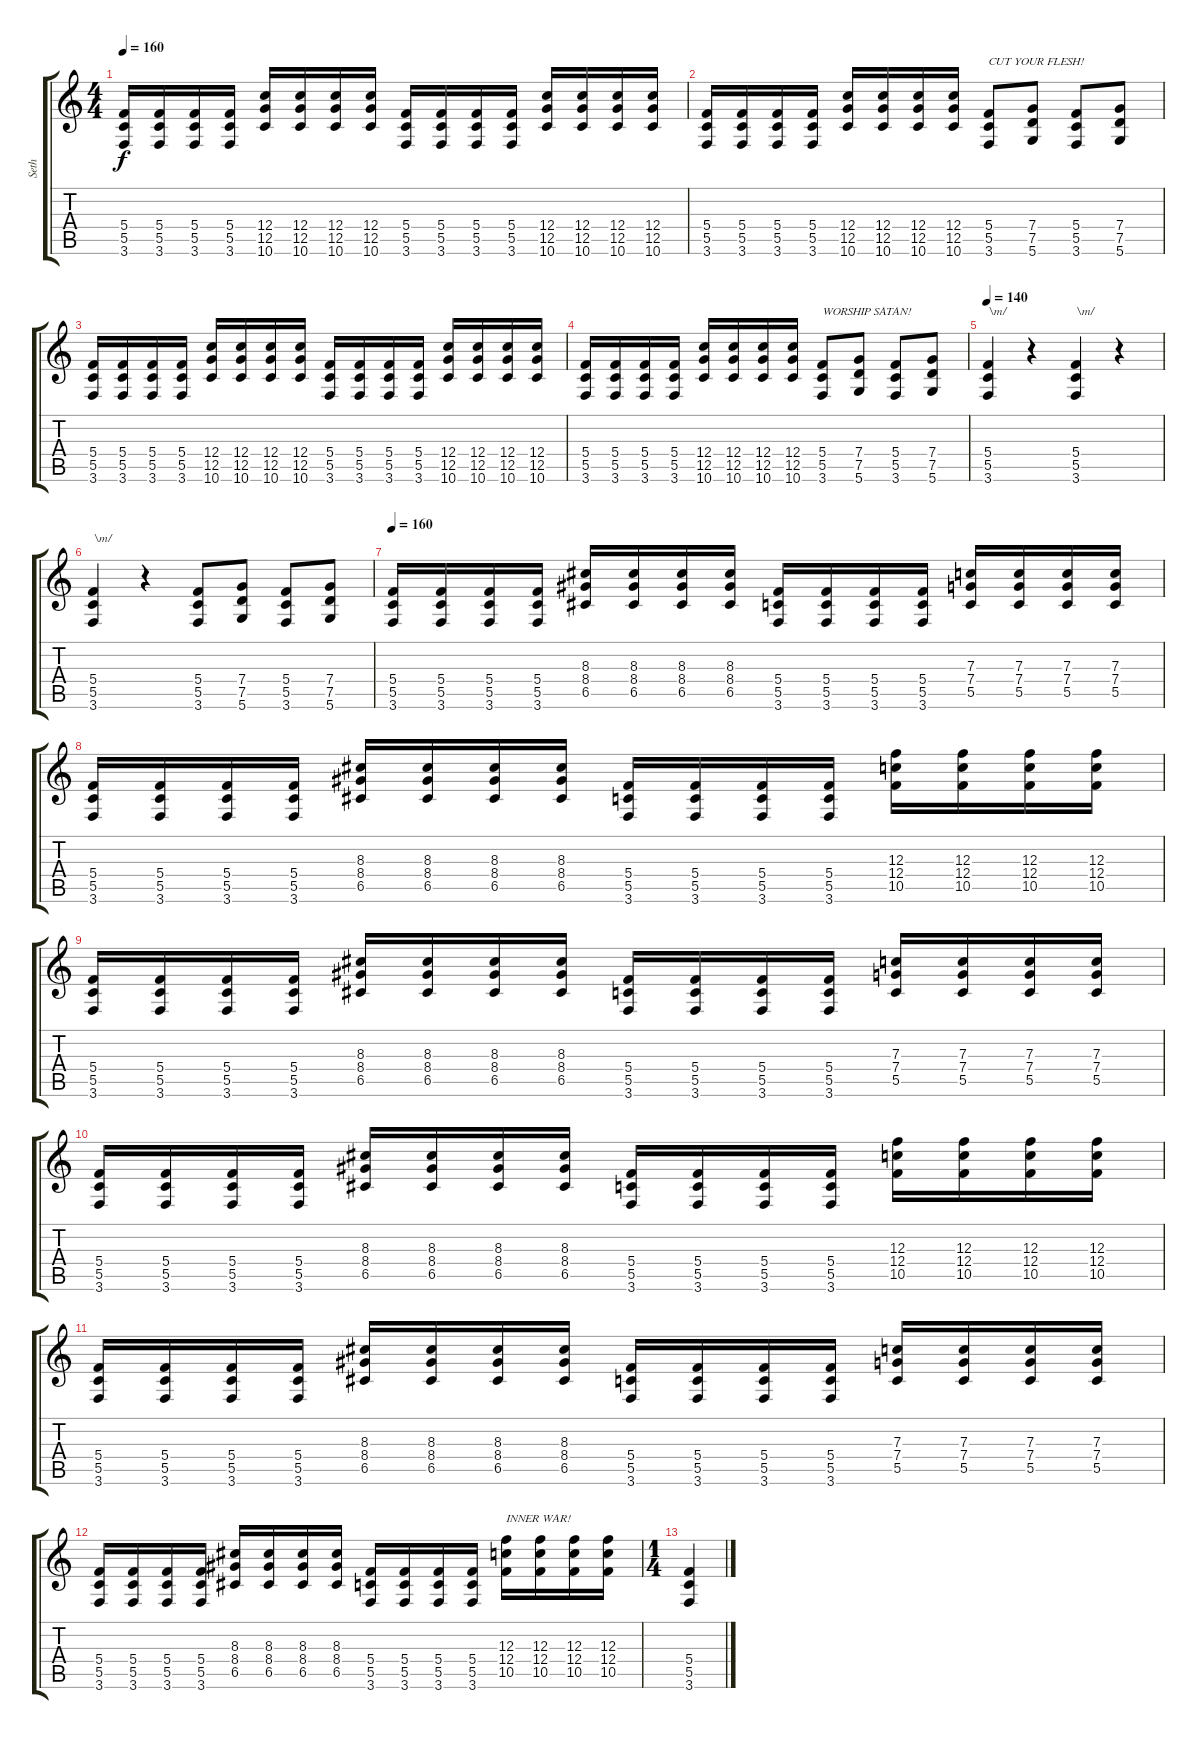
\track ("Seth" "Seth") {instrument distortionguitar}
\staff {score tabs}
\tuning (D4 A3 F3 C3 G2 D2) {hide}
\ts (4 4)
\tempo 160
\clef g2
\ks c
(5.4 5.5 3.6).16{dy f} (5.4 5.5 3.6).16 (5.4 5.5 3.6).16 (5.4 5.5 3.6).16 (12.4 12.5 10.6).16 (12.4 12.5 10.6).16 (12.4 12.5 10.6).16 (12.4 12.5 10.6).16 (5.4 5.5 3.6).16 (5.4 5.5 3.6).16 (5.4 5.5 3.6).16 (5.4 5.5 3.6).16 (12.4 12.5 10.6).16 (12.4 12.5 10.6).16 (12.4 12.5 10.6).16 (12.4 12.5 10.6).16 |
(5.4 5.5 3.6).16 (5.4 5.5 3.6).16 (5.4 5.5 3.6).16 (5.4 5.5 3.6).16 (12.4 12.5 10.6).16 (12.4 12.5 10.6).16 (12.4 12.5 10.6).16 (12.4 12.5 10.6).16 (5.4 5.5 3.6).8{txt "CUT YOUR FLESH!"} (7.4 7.5 5.6).8 (5.4 5.5 3.6).8 (7.4 7.5 5.6).8 |
(5.4 5.5 3.6).16 (5.4 5.5 3.6).16 (5.4 5.5 3.6).16 (5.4 5.5 3.6).16 (12.4 12.5 10.6).16 (12.4 12.5 10.6).16 (12.4 12.5 10.6).16 (12.4 12.5 10.6).16 (5.4 5.5 3.6).16 (5.4 5.5 3.6).16 (5.4 5.5 3.6).16 (5.4 5.5 3.6).16 (12.4 12.5 10.6).16 (12.4 12.5 10.6).16 (12.4 12.5 10.6).16 (12.4 12.5 10.6).16 |
(5.4 5.5 3.6).16 (5.4 5.5 3.6).16 (5.4 5.5 3.6).16 (5.4 5.5 3.6).16 (12.4 12.5 10.6).16 (12.4 12.5 10.6).16 (12.4 12.5 10.6).16 (12.4 12.5 10.6).16 (5.4 5.5 3.6).8{txt "WORSHIP SATAN!"} (7.4 7.5 5.6).8 (5.4 5.5 3.6).8 (7.4 7.5 5.6).8 |
\tempo 140
(5.4 5.5 3.6).4{txt "\\m/"} r.4 (5.4 5.5 3.6).4{txt "\\m/"} r.4 |
(5.4 5.5 3.6).4{txt "\\m/"} r.4 (5.4 5.5 3.6).8 (7.4 7.5 5.6).8 (5.4 5.5 3.6).8 (7.4 7.5 5.6).8 |
\tempo 160
(5.4 5.5 3.6).16 (5.4 5.5 3.6).16 (5.4 5.5 3.6).16 (5.4 5.5 3.6).16 (8.3 8.4 6.5).16 (8.3 8.4 6.5).16 (8.3 8.4 6.5).16 (8.3 8.4 6.5).16 (5.4 5.5 3.6).16 (5.4 5.5 3.6).16 (5.4 5.5 3.6).16 (5.4 5.5 3.6).16 (7.3 7.4 5.5).16 (7.3 7.4 5.5).16 (7.3 7.4 5.5).16 (7.3 7.4 5.5).16 |
(5.4 5.5 3.6).16 (5.4 5.5 3.6).16 (5.4 5.5 3.6).16 (5.4 5.5 3.6).16 (8.3 8.4 6.5).16 (8.3 8.4 6.5).16 (8.3 8.4 6.5).16 (8.3 8.4 6.5).16 (5.4 5.5 3.6).16 (5.4 5.5 3.6).16 (5.4 5.5 3.6).16 (5.4 5.5 3.6).16 (12.3 12.4 10.5).16 (12.3 12.4 10.5).16 (12.3 12.4 10.5).16 (12.3 12.4 10.5).16 |
(5.4 5.5 3.6).16 (5.4 5.5 3.6).16 (5.4 5.5 3.6).16 (5.4 5.5 3.6).16 (8.3 8.4 6.5).16 (8.3 8.4 6.5).16 (8.3 8.4 6.5).16 (8.3 8.4 6.5).16 (5.4 5.5 3.6).16 (5.4 5.5 3.6).16 (5.4 5.5 3.6).16 (5.4 5.5 3.6).16 (7.3 7.4 5.5).16 (7.3 7.4 5.5).16 (7.3 7.4 5.5).16 (7.3 7.4 5.5).16 |
(5.4 5.5 3.6).16 (5.4 5.5 3.6).16 (5.4 5.5 3.6).16 (5.4 5.5 3.6).16 (8.3 8.4 6.5).16 (8.3 8.4 6.5).16 (8.3 8.4 6.5).16 (8.3 8.4 6.5).16 (5.4 5.5 3.6).16 (5.4 5.5 3.6).16 (5.4 5.5 3.6).16 (5.4 5.5 3.6).16 (12.3 12.4 10.5).16 (12.3 12.4 10.5).16 (12.3 12.4 10.5).16 (12.3 12.4 10.5).16 |
(5.4 5.5 3.6).16 (5.4 5.5 3.6).16 (5.4 5.5 3.6).16 (5.4 5.5 3.6).16 (8.3 8.4 6.5).16 (8.3 8.4 6.5).16 (8.3 8.4 6.5).16 (8.3 8.4 6.5).16 (5.4 5.5 3.6).16 (5.4 5.5 3.6).16 (5.4 5.5 3.6).16 (5.4 5.5 3.6).16 (7.3 7.4 5.5).16 (7.3 7.4 5.5).16 (7.3 7.4 5.5).16 (7.3 7.4 5.5).16 |
(5.4 5.5 3.6).16 (5.4 5.5 3.6).16 (5.4 5.5 3.6).16 (5.4 5.5 3.6).16 (8.3 8.4 6.5).16 (8.3 8.4 6.5).16 (8.3 8.4 6.5).16 (8.3 8.4 6.5).16 (5.4 5.5 3.6).16 (5.4 5.5 3.6).16 (5.4 5.5 3.6).16 (5.4 5.5 3.6).16 (12.3 12.4 10.5).16{txt "INNER WAR!"} (12.3 12.4 10.5).16 (12.3 12.4 10.5).16 (12.3 12.4 10.5).16 |
\ts (1 4)
(5.4 5.5 3.6).4
